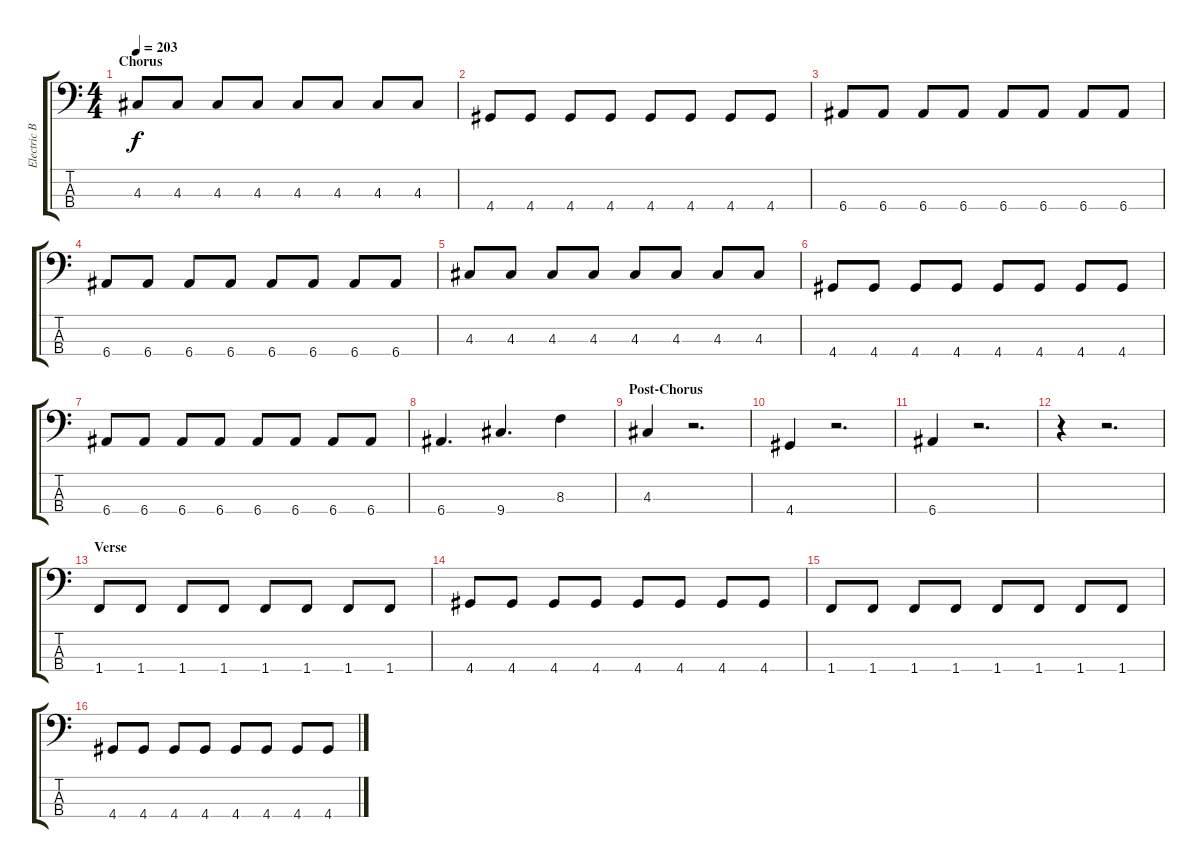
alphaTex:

\track ("Electric Bass" "Electric B") {instrument electricbassfinger}
\staff {score tabs}
\tuning (G2 D2 A1 E1) {hide}
\ts (4 4)
\section ("" "Chorus")
\tempo 203
\clef f4
\ks c
4.3.8{dy f} 4.3.8 4.3.8 4.3.8 4.3.8 4.3.8 4.3.8 4.3.8 |
4.4.8 4.4.8 4.4.8 4.4.8 4.4.8 4.4.8 4.4.8 4.4.8 |
6.4.8 6.4.8 6.4.8 6.4.8 6.4.8 6.4.8 6.4.8 6.4.8 |
6.4.8 6.4.8 6.4.8 6.4.8 6.4.8 6.4.8 6.4.8 6.4.8 |
4.3.8 4.3.8 4.3.8 4.3.8 4.3.8 4.3.8 4.3.8 4.3.8 |
4.4.8 4.4.8 4.4.8 4.4.8 4.4.8 4.4.8 4.4.8 4.4.8 |
6.4.8 6.4.8 6.4.8 6.4.8 6.4.8 6.4.8 6.4.8 6.4.8 |
6.4.4{d} 9.4.4{d} 8.3.4 |
\section ("" "Post-Chorus")
4.3.4 r.2{d} |
4.4.4 r.2{d} |
6.4.4 r.2{d} |
r.4 r.2{d} |
\section ("" "Verse")
1.4.8 1.4.8 1.4.8 1.4.8 1.4.8 1.4.8 1.4.8 1.4.8 |
4.4.8 4.4.8 4.4.8 4.4.8 4.4.8 4.4.8 4.4.8 4.4.8 |
1.4.8 1.4.8 1.4.8 1.4.8 1.4.8 1.4.8 1.4.8 1.4.8 |
4.4.8 4.4.8 4.4.8 4.4.8 4.4.8 4.4.8 4.4.8 4.4.8
